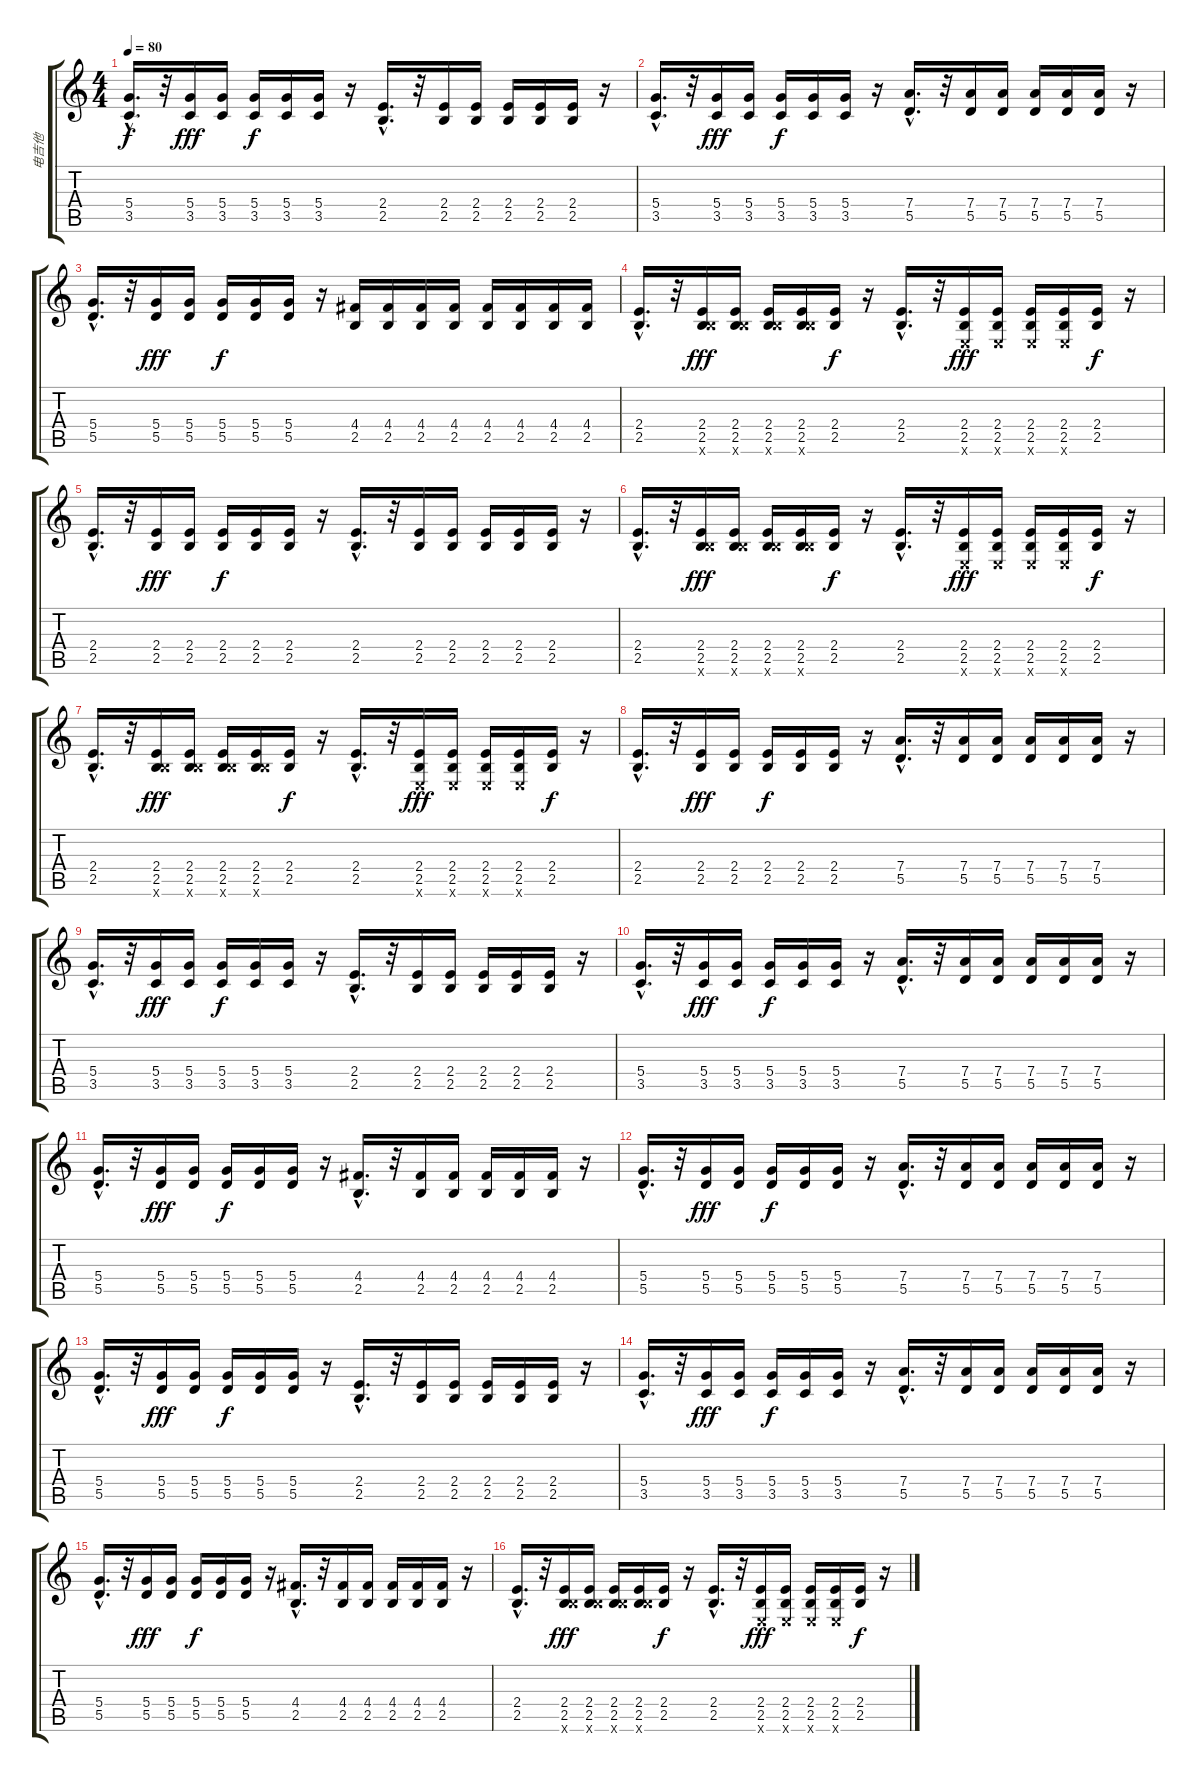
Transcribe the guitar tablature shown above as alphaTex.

\track ("电吉他" "电吉他") {instrument overdrivenguitar}
\staff {score tabs}
\tuning (E4 B3 G3 D3 A2 E2) {hide}
\ts (4 4)
\tempo 80
\clef g2
\ks c
(5.4{hac} 3.5{hac}).16{d dy f} r.32 (5.4 3.5).16{dy fff} (5.4 3.5).16 (5.4 3.5).16{dy f} (5.4 3.5).16 (5.4 3.5).16 r.16 (2.4 2.5{hac}).16{d} r.32 (2.4 2.5).16 (2.4 2.5).16 (2.4 2.5).16 (2.4 2.5).16 (2.4 2.5).16 r.16 |
(5.4{hac} 3.5{hac}).16{d} r.32 (5.4 3.5).16{dy fff} (5.4 3.5).16 (5.4 3.5).16{dy f} (5.4 3.5).16 (5.4 3.5).16 r.16 (7.4 5.5{hac}).16{d} r.32 (7.4 5.5).16 (7.4 5.5).16 (7.4 5.5).16 (7.4 5.5).16 (7.4 5.5).16 r.16 |
(5.4{hac} 5.5{hac}).16{d} r.32 (5.4 5.5).16{dy fff} (5.4 5.5).16 (5.4 5.5).16{dy f} (5.4 5.5).16 (5.4 5.5).16 r.16 (4.4 2.5).16 (4.4 2.5).16 (4.4 2.5).16 (4.4 2.5).16 (4.4 2.5).16 (4.4 2.5).16 (4.4 2.5).16 (4.4 2.5).16 |
(2.4{hac} 2.5{hac}).16{d} r.32 (2.4 2.5 7.6{x}).16{dy fff} (2.4 2.5 7.6{x}).16 (2.4 2.5 7.6{x}).16 (2.4 2.5 7.6{x}).16 (2.4 2.5).16{dy f} r.16 (2.4 2.5{hac}).16{d} r.32 (2.4 2.5 0.6{x}).16{dy fff} (2.4 2.5 0.6{x}).16 (2.4 2.5 0.6{x}).16 (2.4 2.5 0.6{x}).16 (2.4 2.5).16{dy f} r.16 |
(2.4{hac} 2.5{hac}).16{d} r.32 (2.4 2.5).16{dy fff} (2.4 2.5).16 (2.4 2.5).16{dy f} (2.4 2.5).16 (2.4 2.5).16 r.16 (2.4 2.5{hac}).16{d} r.32 (2.4 2.5).16 (2.4 2.5).16 (2.4 2.5).16 (2.4 2.5).16 (2.4 2.5).16 r.16 |
(2.4{hac} 2.5{hac}).16{d} r.32 (2.4 2.5 7.6{x}).16{dy fff} (2.4 2.5 7.6{x}).16 (2.4 2.5 7.6{x}).16 (2.4 2.5 7.6{x}).16 (2.4 2.5).16{dy f} r.16 (2.4 2.5{hac}).16{d} r.32 (2.4 2.5 0.6{x}).16{dy fff} (2.4 2.5 0.6{x}).16 (2.4 2.5 0.6{x}).16 (2.4 2.5 0.6{x}).16 (2.4 2.5).16{dy f} r.16 |
(2.4{hac} 2.5{hac}).16{d} r.32 (2.4 2.5 7.6{x}).16{dy fff} (2.4 2.5 7.6{x}).16 (2.4 2.5 7.6{x}).16 (2.4 2.5 7.6{x}).16 (2.4 2.5).16{dy f} r.16 (2.4 2.5{hac}).16{d} r.32 (2.4 2.5 0.6{x}).16{dy fff} (2.4 2.5 0.6{x}).16 (2.4 2.5 0.6{x}).16 (2.4 2.5 0.6{x}).16 (2.4 2.5).16{dy f} r.16 |
(2.4{hac} 2.5{hac}).16{d} r.32 (2.4 2.5).16{dy fff} (2.4 2.5).16 (2.4 2.5).16{dy f} (2.4 2.5).16 (2.4 2.5).16 r.16 (7.4 5.5{hac}).16{d} r.32 (7.4 5.5).16 (7.4 5.5).16 (7.4 5.5).16 (7.4 5.5).16 (7.4 5.5).16 r.16 |
(5.4{hac} 3.5{hac}).16{d} r.32 (5.4 3.5).16{dy fff} (5.4 3.5).16 (5.4 3.5).16{dy f} (5.4 3.5).16 (5.4 3.5).16 r.16 (2.4 2.5{hac}).16{d} r.32 (2.4 2.5).16 (2.4 2.5).16 (2.4 2.5).16 (2.4 2.5).16 (2.4 2.5).16 r.16 |
(5.4{hac} 3.5{hac}).16{d} r.32 (5.4 3.5).16{dy fff} (5.4 3.5).16 (5.4 3.5).16{dy f} (5.4 3.5).16 (5.4 3.5).16 r.16 (7.4 5.5{hac}).16{d} r.32 (7.4 5.5).16 (7.4 5.5).16 (7.4 5.5).16 (7.4 5.5).16 (7.4 5.5).16 r.16 |
(5.4{hac} 5.5{hac}).16{d} r.32 (5.4 5.5).16{dy fff} (5.4 5.5).16 (5.4 5.5).16{dy f} (5.4 5.5).16 (5.4 5.5).16 r.16 (4.4 2.5{hac}).16{d} r.32 (4.4 2.5).16 (4.4 2.5).16 (4.4 2.5).16 (4.4 2.5).16 (4.4 2.5).16 r.16 |
(5.4{hac} 5.5{hac}).16{d} r.32 (5.4 5.5).16{dy fff} (5.4 5.5).16 (5.4 5.5).16{dy f} (5.4 5.5).16 (5.4 5.5).16 r.16 (7.4 5.5{hac}).16{d} r.32 (7.4 5.5).16 (7.4 5.5).16 (7.4 5.5).16 (7.4 5.5).16 (7.4 5.5).16 r.16 |
(5.4{hac} 5.5{hac}).16{d} r.32 (5.4 5.5).16{dy fff} (5.4 5.5).16 (5.4 5.5).16{dy f} (5.4 5.5).16 (5.4 5.5).16 r.16 (2.4 2.5{hac}).16{d} r.32 (2.4 2.5).16 (2.4 2.5).16 (2.4 2.5).16 (2.4 2.5).16 (2.4 2.5).16 r.16 |
(5.4{hac} 3.5{hac}).16{d} r.32 (5.4 3.5).16{dy fff} (5.4 3.5).16 (5.4 3.5).16{dy f} (5.4 3.5).16 (5.4 3.5).16 r.16 (7.4 5.5{hac}).16{d} r.32 (7.4 5.5).16 (7.4 5.5).16 (7.4 5.5).16 (7.4 5.5).16 (7.4 5.5).16 r.16 |
(5.4{hac} 5.5{hac}).16{d} r.32 (5.4 5.5).16{dy fff} (5.4 5.5).16 (5.4 5.5).16{dy f} (5.4 5.5).16 (5.4 5.5).16 r.16 (4.4 2.5{hac}).16{d} r.32 (4.4 2.5).16 (4.4 2.5).16 (4.4 2.5).16 (4.4 2.5).16 (4.4 2.5).16 r.16 |
(2.4{hac} 2.5{hac}).16{d} r.32 (2.4 2.5 7.6{x}).16{dy fff} (2.4 2.5 7.6{x}).16 (2.4 2.5 7.6{x}).16 (2.4 2.5 7.6{x}).16 (2.4 2.5).16{dy f} r.16 (2.4 2.5{hac}).16{d} r.32 (2.4 2.5 0.6{x}).16{dy fff} (2.4 2.5 0.6{x}).16 (2.4 2.5 0.6{x}).16 (2.4 2.5 0.6{x}).16 (2.4 2.5).16{dy f} r.16
